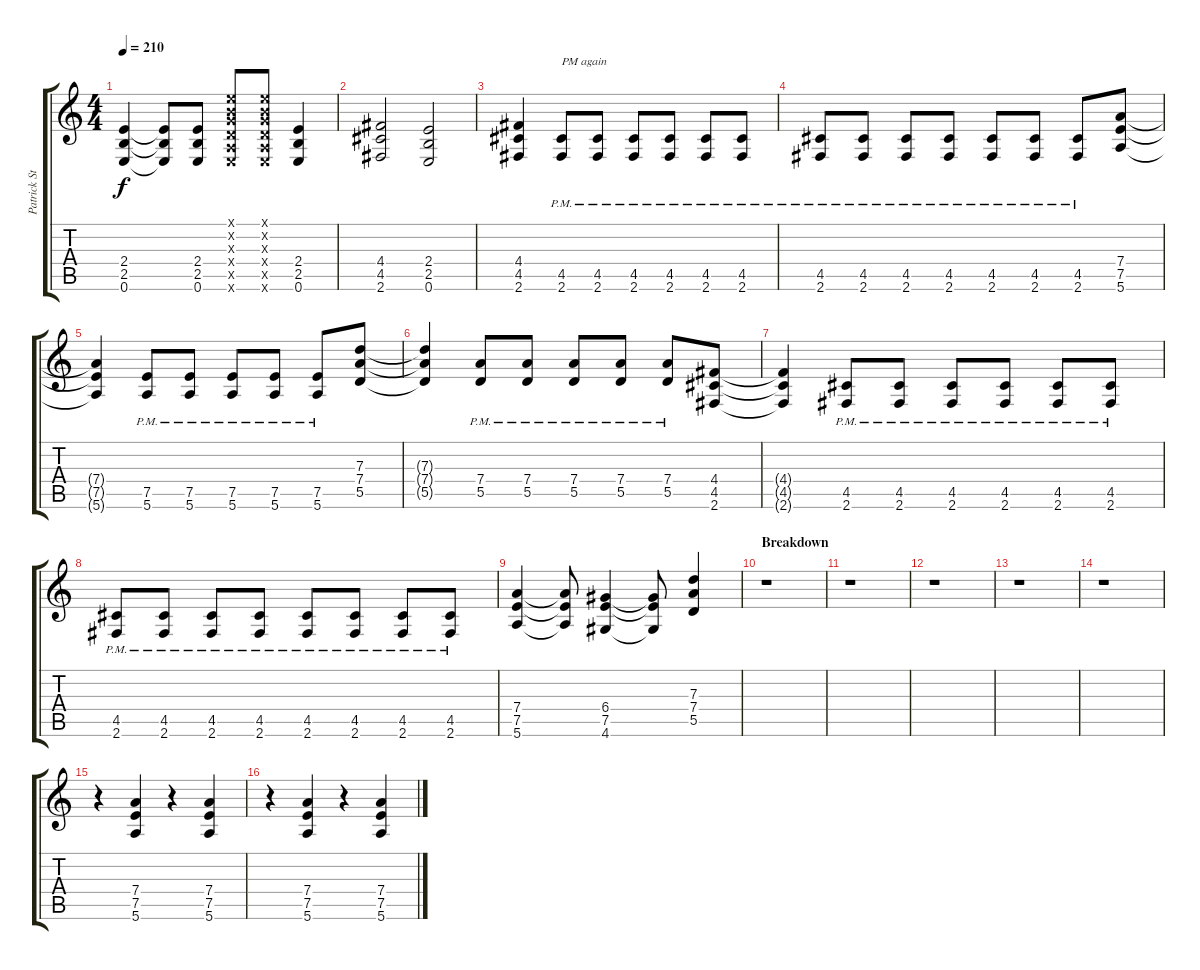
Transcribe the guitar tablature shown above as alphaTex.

\track ("Patrick Stump (Rythmn Guitar)" "Patrick St") {instrument overdrivenguitar}
\staff {score tabs}
\tuning (E4 B3 G3 D3 A2 E2) {hide}
\ts (4 4)
\tempo 210
\clef g2
\ks c
(2.4 2.5 0.6).4{dy f} (2.4{t} 2.5{t} 0.6{t}).8 (2.4 2.5 0.6).8 (0.1{x} 0.2{x} 0.3{x} 0.4{x} 0.5{x} 0.6{x}).8 (0.1{x} 0.2{x} 0.3{x} 0.4{x} 0.5{x} 0.6{x}).8 (2.4 2.5 0.6).4 |
(4.4 4.5 2.6).2 (2.4 2.5 0.6).2 |
(4.4 4.5 2.6).4 (4.5{pm} 2.6{pm}).8{txt "PM again"} (4.5{pm} 2.6{pm}).8 (4.5{pm} 2.6{pm}).8 (4.5{pm} 2.6{pm}).8 (4.5{pm} 2.6{pm}).8 (4.5{pm} 2.6{pm}).8 |
(4.5{pm} 2.6{pm}).8 (4.5{pm} 2.6{pm}).8 (4.5{pm} 2.6{pm}).8 (4.5{pm} 2.6{pm}).8 (4.5{pm} 2.6{pm}).8 (4.5{pm} 2.6{pm}).8 (4.5{pm} 2.6{pm}).8 (7.4 7.5 5.6).8 |
(7.4{t} 7.5{t} 5.6{t}).4 (7.5{pm} 5.6{pm}).8 (7.5{pm} 5.6{pm}).8 (7.5{pm} 5.6{pm}).8 (7.5{pm} 5.6{pm}).8 (7.5{pm} 5.6{pm}).8 (7.3 7.4 5.5).8 |
(7.3{t} 7.4{t} 5.5{t}).4 (7.4{pm} 5.5{pm}).8 (7.4{pm} 5.5{pm}).8 (7.4{pm} 5.5{pm}).8 (7.4{pm} 5.5{pm}).8 (7.4{pm} 5.5{pm}).8 (4.4 4.5 2.6).8 |
(4.4{t} 4.5{t} 2.6{t}).4 (4.5{pm} 2.6{pm}).8 (4.5{pm} 2.6{pm}).8 (4.5{pm} 2.6{pm}).8 (4.5{pm} 2.6{pm}).8 (4.5{pm} 2.6{pm}).8 (4.5{pm} 2.6{pm}).8 |
(4.5{pm} 2.6{pm}).8 (4.5{pm} 2.6{pm}).8 (4.5{pm} 2.6{pm}).8 (4.5{pm} 2.6{pm}).8 (4.5{pm} 2.6{pm}).8 (4.5{pm} 2.6{pm}).8 (4.5{pm} 2.6{pm}).8 (4.5{pm} 2.6{pm}).8 |
(7.4 7.5 5.6).4 (7.4{t} 7.5{t} 5.6{t}).8 (6.4 7.5 4.6).4 (6.4{t} 7.5{t} 4.6{t}).8 (7.3 7.4 5.5).4 |
\section ("" "Breakdown")
r.1 |
r.1 |
r.1 |
r.1 |
r.1 |
r.4{volume 8 balance 16} (7.4 7.5 5.6).4 r.4{balance 0} (7.4 7.5 5.6).4 |
r.4{volume 8 balance 16} (7.4 7.5 5.6).4 r.4{balance 0} (7.4 7.5 5.6).4
